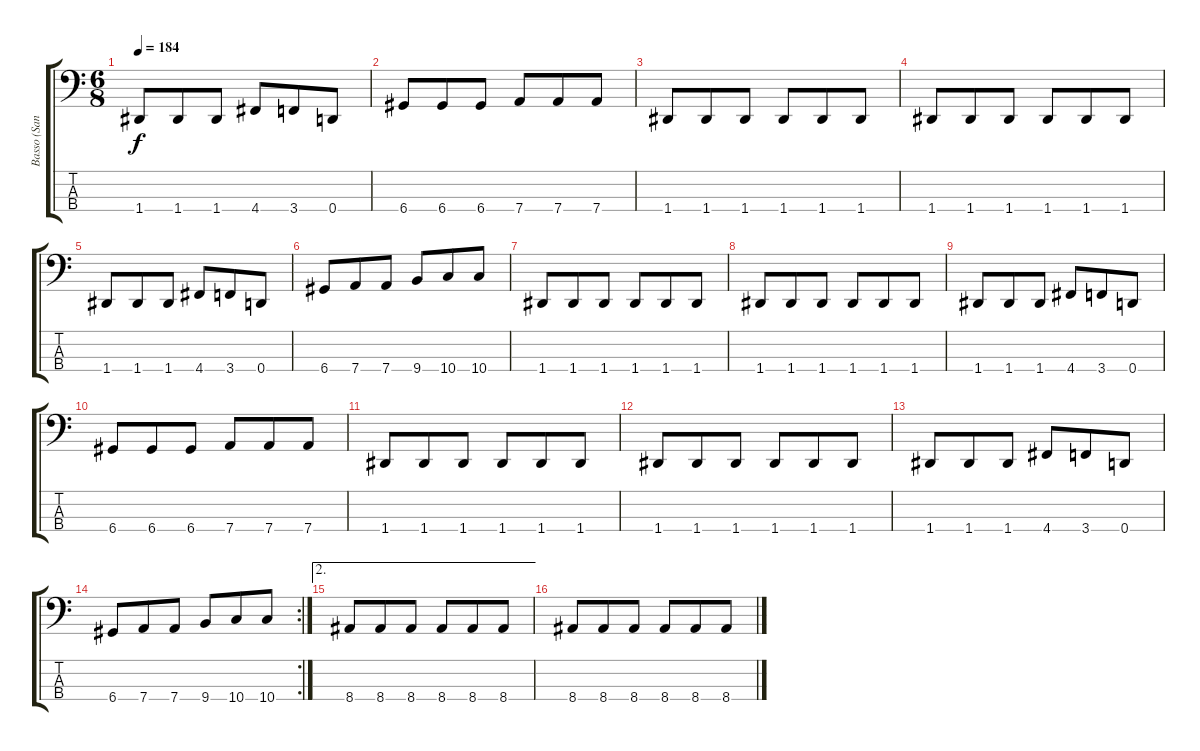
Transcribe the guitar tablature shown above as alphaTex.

\track ("Basso (Santtu)" "Basso (San") {instrument electricbasspick}
\staff {score tabs}
\tuning (G2 D2 A1 D1) {hide}
\ts (6 8)
\tempo 184
\clef f4
\ks c
1.4.8{dy f} 1.4.8 1.4.8 4.4.8 3.4.8 0.4.8 |
6.4.8 6.4.8 6.4.8 7.4.8 7.4.8 7.4.8 |
1.4.8 1.4.8 1.4.8 1.4.8 1.4.8 1.4.8 |
1.4.8 1.4.8 1.4.8 1.4.8 1.4.8 1.4.8 |
1.4.8 1.4.8 1.4.8 4.4.8 3.4.8 0.4.8 |
6.4.8 7.4.8 7.4.8 9.4.8 10.4.8 10.4.8 |
1.4.8 1.4.8 1.4.8 1.4.8 1.4.8 1.4.8 |
1.4.8 1.4.8 1.4.8 1.4.8 1.4.8 1.4.8 |
1.4.8 1.4.8 1.4.8 4.4.8 3.4.8 0.4.8 |
6.4.8 6.4.8 6.4.8 7.4.8 7.4.8 7.4.8 |
1.4.8 1.4.8 1.4.8 1.4.8 1.4.8 1.4.8 |
1.4.8 1.4.8 1.4.8 1.4.8 1.4.8 1.4.8 |
1.4.8 1.4.8 1.4.8 4.4.8 3.4.8 0.4.8 |
\rc 2
6.4.8 7.4.8 7.4.8 9.4.8 10.4.8 10.4.8 |
\ae 2
8.4.8 8.4.8 8.4.8 8.4.8 8.4.8 8.4.8 |
8.4.8 8.4.8 8.4.8 8.4.8 8.4.8 8.4.8
